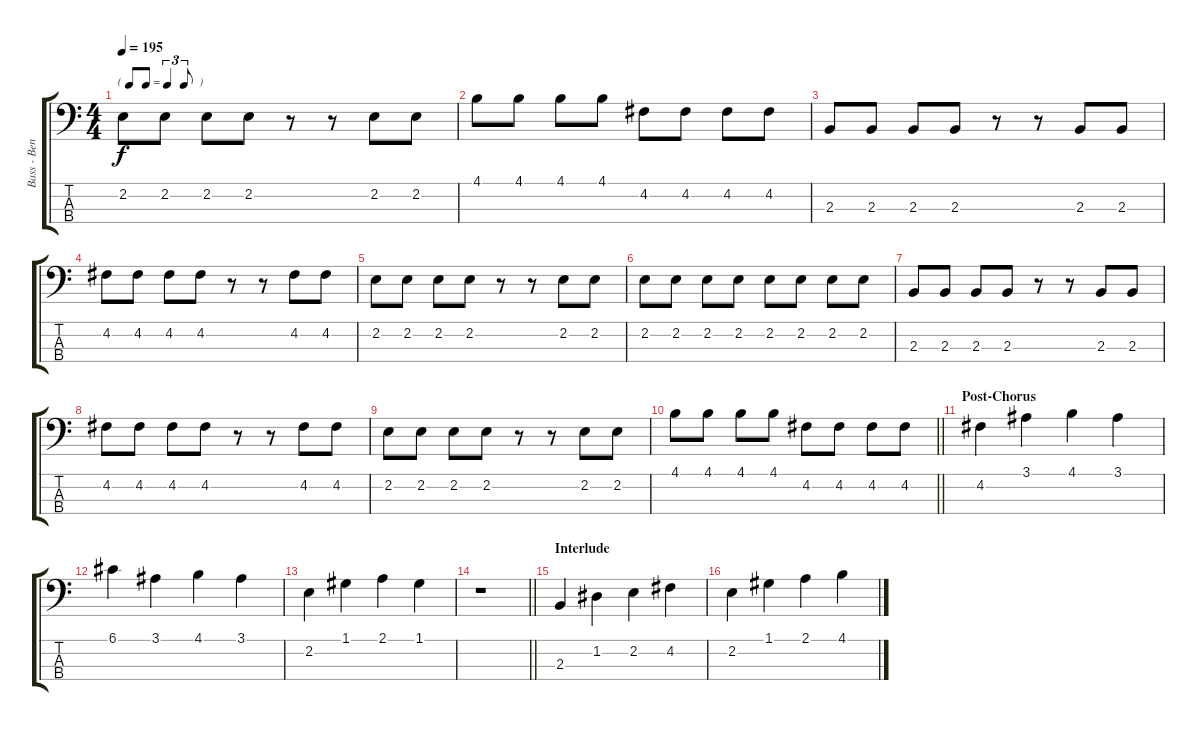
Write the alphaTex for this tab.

\track ("Bass - Ben" "Bass - Ben") {instrument electricbassfinger}
\staff {score tabs}
\tuning (G2 D2 A1 E1) {hide}
\ts (4 4)
\tf triplet8th
\tempo 195
\clef f4
\ks c
2.2.8{dy f} 2.2.8 2.2.8 2.2.8 r.8 r.8 2.2.8 2.2.8 |
4.1.8 4.1.8 4.1.8 4.1.8 4.2.8 4.2.8 4.2.8 4.2.8 |
2.3.8 2.3.8 2.3.8 2.3.8 r.8 r.8 2.3.8 2.3.8 |
4.2.8 4.2.8 4.2.8 4.2.8 r.8 r.8 4.2.8 4.2.8 |
2.2.8 2.2.8 2.2.8 2.2.8 r.8 r.8 2.2.8 2.2.8 |
2.2.8 2.2.8 2.2.8 2.2.8 2.2.8 2.2.8 2.2.8 2.2.8 |
2.3.8 2.3.8 2.3.8 2.3.8 r.8 r.8 2.3.8 2.3.8 |
4.2.8 4.2.8 4.2.8 4.2.8 r.8 r.8 4.2.8 4.2.8 |
2.2.8 2.2.8 2.2.8 2.2.8 r.8 r.8 2.2.8 2.2.8 |
\barLineRight lightlight
4.1.8 4.1.8 4.1.8 4.1.8 4.2.8 4.2.8 4.2.8 4.2.8 |
\section ("" "Post-Chorus")
4.2.4 3.1.4 4.1.4 3.1.4 |
6.1.4 3.1.4 4.1.4 3.1.4 |
2.2.4 1.1.4 2.1.4 1.1.4 |
\barLineRight lightlight
r.1 |
\section ("" "Interlude")
2.3.4 1.2.4 2.2.4 4.2.4 |
2.2.4 1.1.4 2.1.4 4.1.4
